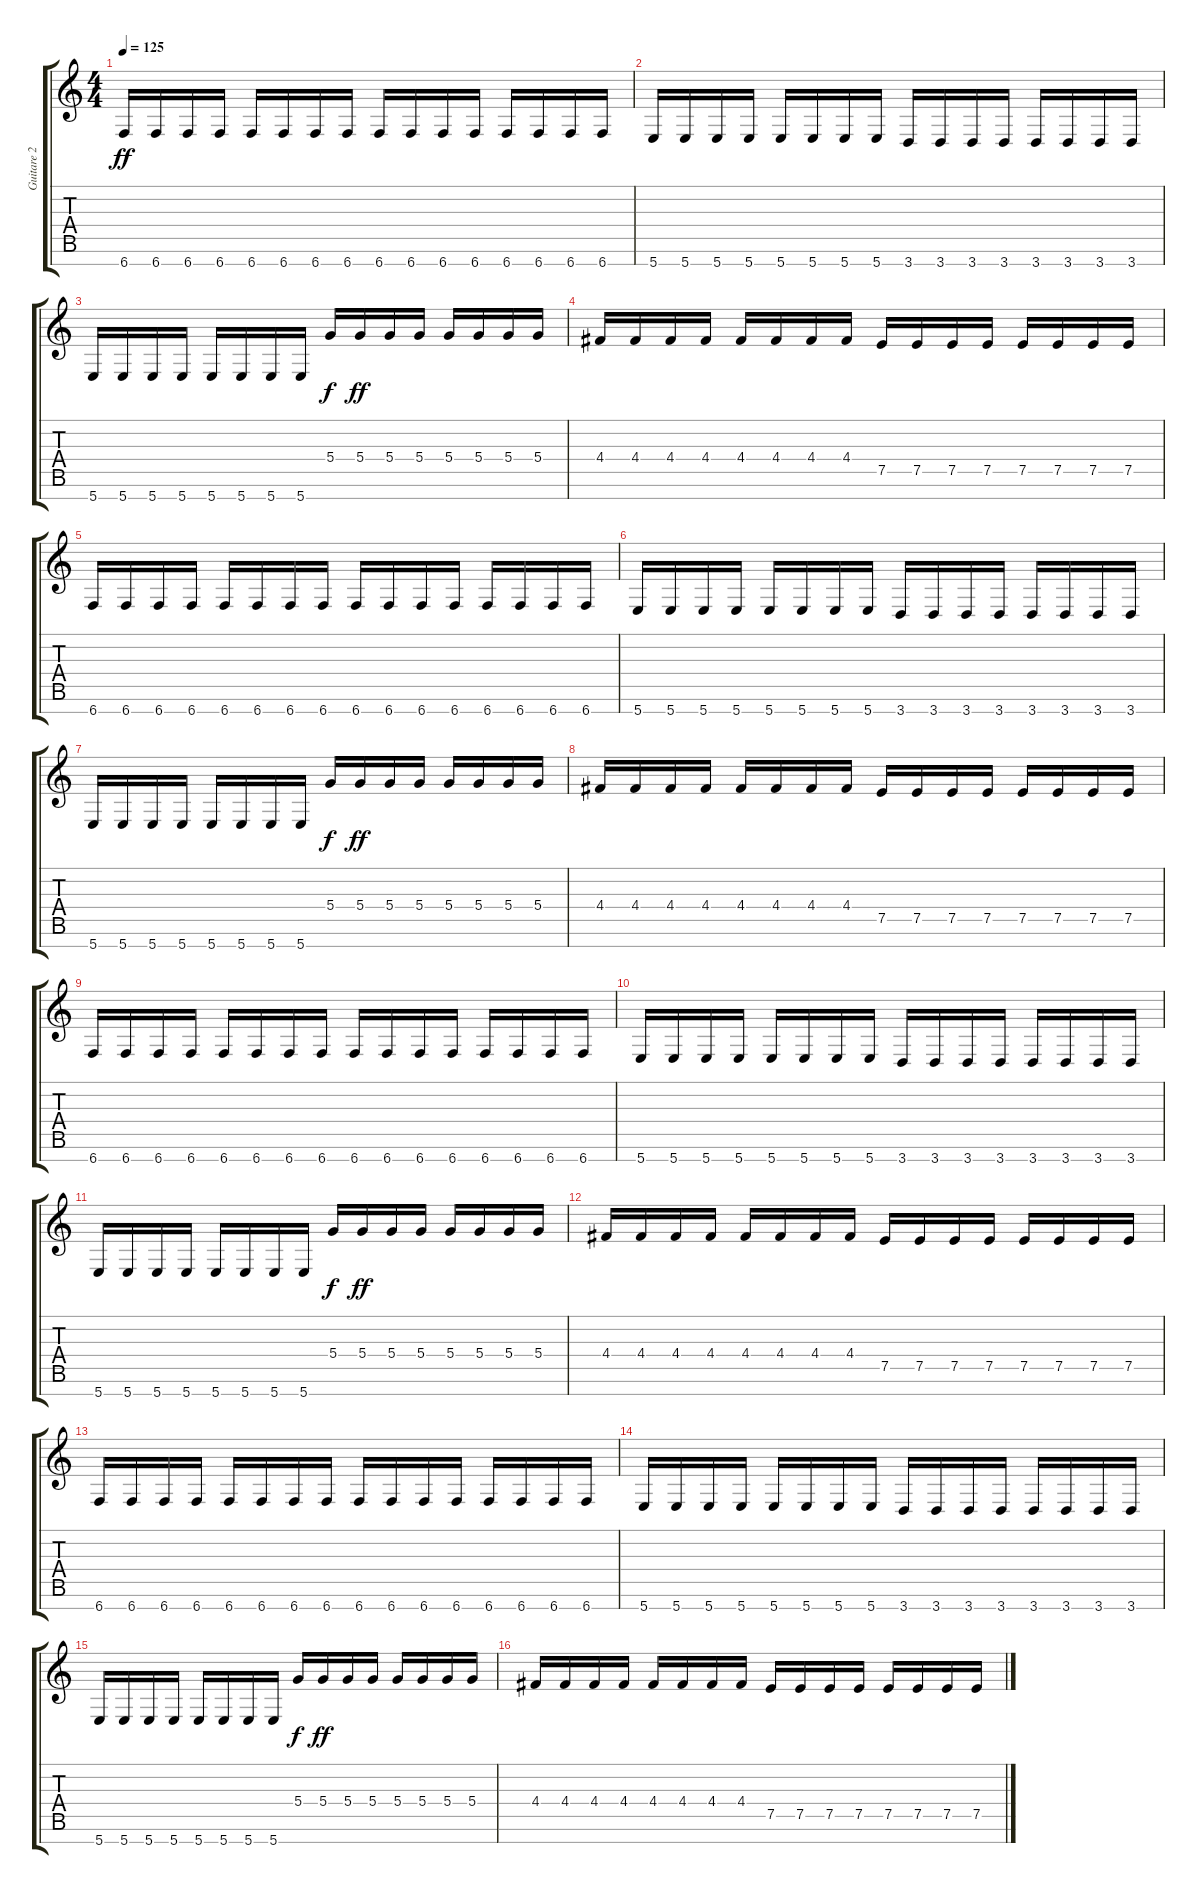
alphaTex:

\track ("Guitare 2" "Guitare 2") {instrument distortionguitar}
\staff {score tabs}
\tuning (E4 B3 G3 D3 A2 E2 B1) {hide}
\ts (4 4)
\tempo 125
\clef g2
\ks c
6.7.16{dy ff} 6.7.16 6.7.16 6.7.16 6.7.16 6.7.16 6.7.16 6.7.16 6.7.16 6.7.16 6.7.16 6.7.16 6.7.16 6.7.16 6.7.16 6.7.16 |
5.7.16 5.7.16 5.7.16 5.7.16 5.7.16 5.7.16 5.7.16 5.7.16 3.7.16 3.7.16 3.7.16 3.7.16 3.7.16 3.7.16 3.7.16 3.7.16 |
5.7.16 5.7.16 5.7.16 5.7.16 5.7.16 5.7.16 5.7.16 5.7.16 5.4.16{dy f} 5.4.16{dy ff} 5.4.16 5.4.16 5.4.16 5.4.16 5.4.16 5.4.16 |
4.4.16 4.4.16 4.4.16 4.4.16 4.4.16 4.4.16 4.4.16 4.4.16 7.5.16 7.5.16 7.5.16 7.5.16 7.5.16 7.5.16 7.5.16 7.5.16 |
6.7.16 6.7.16 6.7.16 6.7.16 6.7.16 6.7.16 6.7.16 6.7.16 6.7.16 6.7.16 6.7.16 6.7.16 6.7.16 6.7.16 6.7.16 6.7.16 |
5.7.16 5.7.16 5.7.16 5.7.16 5.7.16 5.7.16 5.7.16 5.7.16 3.7.16 3.7.16 3.7.16 3.7.16 3.7.16 3.7.16 3.7.16 3.7.16 |
5.7.16 5.7.16 5.7.16 5.7.16 5.7.16 5.7.16 5.7.16 5.7.16 5.4.16{dy f} 5.4.16{dy ff} 5.4.16 5.4.16 5.4.16 5.4.16 5.4.16 5.4.16 |
4.4.16 4.4.16 4.4.16 4.4.16 4.4.16 4.4.16 4.4.16 4.4.16 7.5.16 7.5.16 7.5.16 7.5.16 7.5.16 7.5.16 7.5.16 7.5.16 |
6.7.16 6.7.16 6.7.16 6.7.16 6.7.16 6.7.16 6.7.16 6.7.16 6.7.16 6.7.16 6.7.16 6.7.16 6.7.16 6.7.16 6.7.16 6.7.16 |
5.7.16 5.7.16 5.7.16 5.7.16 5.7.16 5.7.16 5.7.16 5.7.16 3.7.16 3.7.16 3.7.16 3.7.16 3.7.16 3.7.16 3.7.16 3.7.16 |
5.7.16 5.7.16 5.7.16 5.7.16 5.7.16 5.7.16 5.7.16 5.7.16 5.4.16{dy f} 5.4.16{dy ff} 5.4.16 5.4.16 5.4.16 5.4.16 5.4.16 5.4.16 |
4.4.16 4.4.16 4.4.16 4.4.16 4.4.16 4.4.16 4.4.16 4.4.16 7.5.16 7.5.16 7.5.16 7.5.16 7.5.16 7.5.16 7.5.16 7.5.16 |
6.7.16 6.7.16 6.7.16 6.7.16 6.7.16 6.7.16 6.7.16 6.7.16 6.7.16 6.7.16 6.7.16 6.7.16 6.7.16 6.7.16 6.7.16 6.7.16 |
5.7.16 5.7.16 5.7.16 5.7.16 5.7.16 5.7.16 5.7.16 5.7.16 3.7.16 3.7.16 3.7.16 3.7.16 3.7.16 3.7.16 3.7.16 3.7.16 |
5.7.16 5.7.16 5.7.16 5.7.16 5.7.16 5.7.16 5.7.16 5.7.16 5.4.16{dy f} 5.4.16{dy ff} 5.4.16 5.4.16 5.4.16 5.4.16 5.4.16 5.4.16 |
4.4.16 4.4.16 4.4.16 4.4.16 4.4.16 4.4.16 4.4.16 4.4.16 7.5.16 7.5.16 7.5.16 7.5.16 7.5.16 7.5.16 7.5.16 7.5.16
